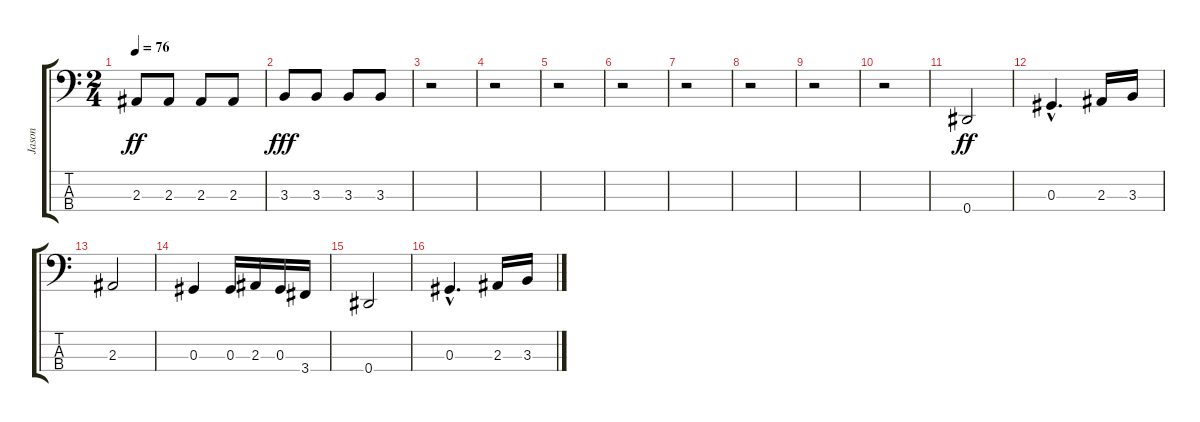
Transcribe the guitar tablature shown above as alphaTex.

\track ("Jason" "Jason") {instrument electricbasspick}
\staff {score tabs}
\tuning (Gb2 Db2 Ab1 Eb1) {hide}
\ts (2 4)
\tempo 76
\clef f4
\ks c
2.3.8{dy ff} 2.3.8 2.3.8 2.3.8 |
3.3.8{dy fff} 3.3.8 3.3.8 3.3.8 |
r.2 |
r.2 |
r.2 |
r.2 |
r.2 |
r.2 |
r.2 |
r.2 |
0.4.2{dy ff} |
0.3{hac}.4{d} 2.3.16 3.3.16 |
2.3.2 |
0.3.4 0.3.16 2.3.16 0.3.16 3.4.16 |
0.4.2 |
0.3{hac}.4{d} 2.3.16 3.3.16
